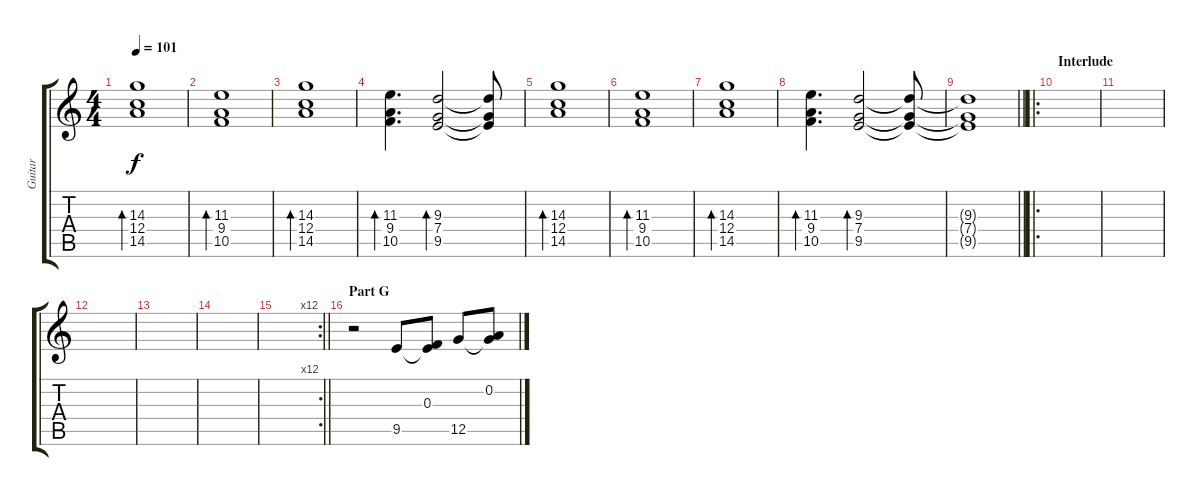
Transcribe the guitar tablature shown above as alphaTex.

\track ("Guitar" "Guitar") {instrument electricguitarclean}
\staff {score tabs}
\tuning (D4 A3 F3 C3 G2 C2) {hide}
\ts (4 4)
\tempo 101
\clef g2
\ks c
(14.3 12.4 14.5).1{bd 240 dy f} |
(11.3 9.4 10.5).1{bd 240} |
(14.3 12.4 14.5).1{bd 240} |
(11.3 9.4 10.5).4{d bd 240} (9.3 7.4 9.5).2{bd 240} (9.3{t} 7.4{t} 9.5{t}).8 |
(14.3 12.4 14.5).1{bd 240} |
(11.3 9.4 10.5).1{bd 240} |
(14.3 12.4 14.5).1{bd 240} |
(11.3 9.4 10.5).4{d bd 240} (9.3 7.4 9.5).2{bd 240} (9.3{t} 7.4{t} 9.5{t}).8 |
\barLineRight lightlight
(9.3{t} 7.4{t} 9.5{t}).1 |
\ro
\section ("" "Interlude")
|
|
|
|
|
\rc 12
\barLineRight lightlight
|
\section ("" "Part G")
r.2{volume 13} 9.5.8 (0.3 9.5{t}).8 12.5.8 (0.2 12.5{t}).8
